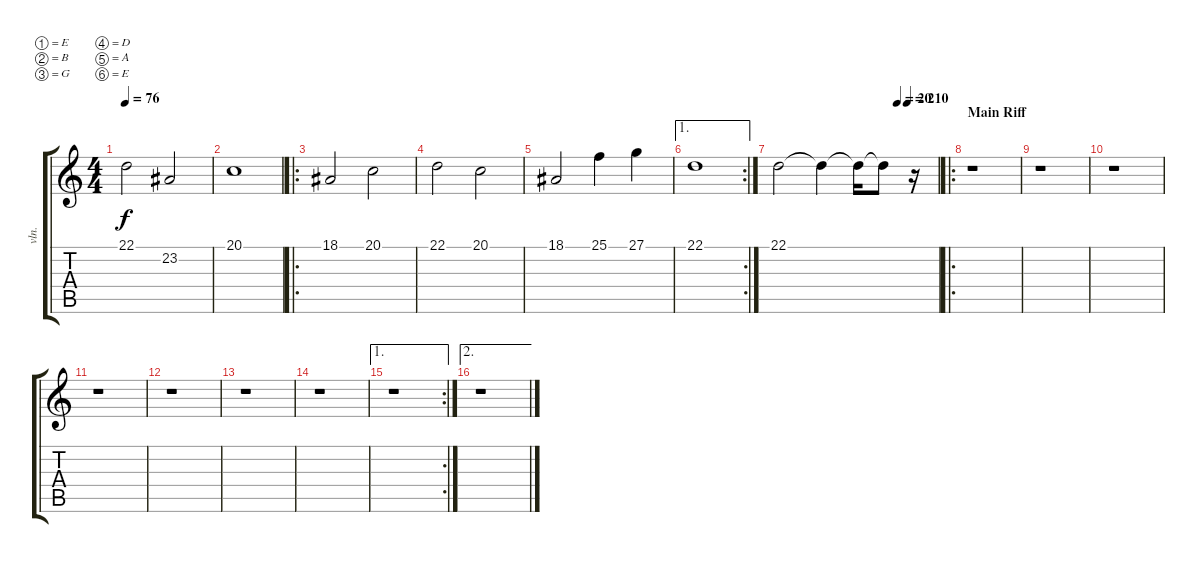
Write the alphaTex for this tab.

\defaultSystemsLayout 4
\bracketExtendMode groupsimilarinstruments
\otherSystemsTrackNameOrientation horizontal
\track ("Keyboards, guitar fills, etc..." "vln.") {instrument stringensemble1}
\staff {score tabs}
\tuning (E3 B2 G2 D2 A1 E1)
\ts (4 4)
\tempo 76
\clef g2
\ks c
22.1.2{dy f} 23.2{acc #}.2 |
20.1.1 |
\ro
18.1{acc #}.2 20.1.2 |
22.1.2 20.1.2 |
18.1{acc #}.2 25.1.4 27.1.4 |
\ae 1
\rc 2
22.1.1 |
\tempo (20 0.75)
\tempo (210 0.8125)
22.1.2 22.1{t}.4 22.1{t}.16 22.1{t}.8 r.16 |
\ro
\section ("" "Main Riff")
r.1 |
r.1 |
r.1 |
r.1 |
r.1 |
r.1 |
r.1 |
\ae 1
\rc 2
r.1 |
\ae 2
r.1
